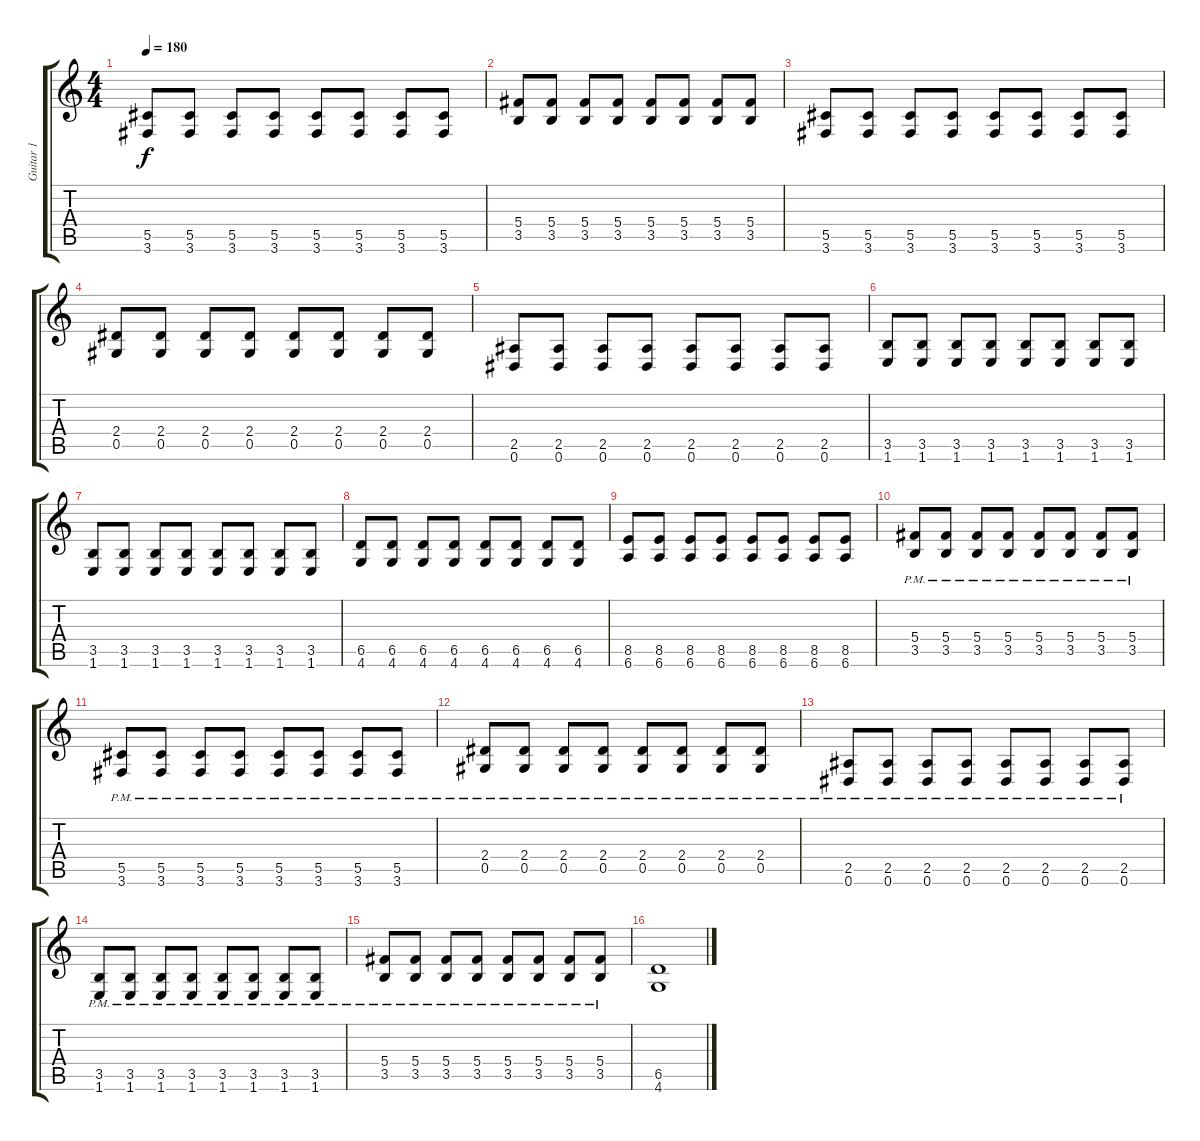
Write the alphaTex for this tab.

\track ("Guitar 1" "Guitar 1") {instrument overdrivenguitar}
\staff {score tabs}
\tuning (Eb4 Bb3 Gb3 Db3 Ab2 Eb2) {hide}
\ts (4 4)
\tempo 180
\clef g2
\ks c
(5.5 3.6).8{dy f} (5.5 3.6).8 (5.5 3.6).8 (5.5 3.6).8 (5.5 3.6).8 (5.5 3.6).8 (5.5 3.6).8 (5.5 3.6).8 |
(5.4 3.5).8 (5.4 3.5).8 (5.4 3.5).8 (5.4 3.5).8 (5.4 3.5).8 (5.4 3.5).8 (5.4 3.5).8 (5.4 3.5).8 |
(5.5 3.6).8 (5.5 3.6).8 (5.5 3.6).8 (5.5 3.6).8 (5.5 3.6).8 (5.5 3.6).8 (5.5 3.6).8 (5.5 3.6).8 |
(2.4 0.5).8 (2.4 0.5).8 (2.4 0.5).8 (2.4 0.5).8 (2.4 0.5).8 (2.4 0.5).8 (2.4 0.5).8 (2.4 0.5).8 |
(2.5 0.6).8 (2.5 0.6).8 (2.5 0.6).8 (2.5 0.6).8 (2.5 0.6).8 (2.5 0.6).8 (2.5 0.6).8 (2.5 0.6).8 |
(3.5 1.6).8 (3.5 1.6).8 (3.5 1.6).8 (3.5 1.6).8 (3.5 1.6).8 (3.5 1.6).8 (3.5 1.6).8 (3.5 1.6).8 |
(3.5 1.6).8 (3.5 1.6).8 (3.5 1.6).8 (3.5 1.6).8 (3.5 1.6).8 (3.5 1.6).8 (3.5 1.6).8 (3.5 1.6).8 |
(6.5 4.6).8 (6.5 4.6).8 (6.5 4.6).8 (6.5 4.6).8 (6.5 4.6).8 (6.5 4.6).8 (6.5 4.6).8 (6.5 4.6).8 |
(8.5 6.6).8 (8.5 6.6).8 (8.5 6.6).8 (8.5 6.6).8 (8.5 6.6).8 (8.5 6.6).8 (8.5 6.6).8 (8.5 6.6).8 |
(5.4{pm} 3.5{pm}).8 (5.4{pm} 3.5{pm}).8 (5.4{pm} 3.5{pm}).8 (5.4{pm} 3.5{pm}).8 (5.4{pm} 3.5{pm}).8 (5.4{pm} 3.5{pm}).8 (5.4{pm} 3.5{pm}).8 (5.4{pm} 3.5{pm}).8 |
(5.5{pm} 3.6{pm}).8 (5.5{pm} 3.6{pm}).8 (5.5{pm} 3.6{pm}).8 (5.5{pm} 3.6{pm}).8 (5.5{pm} 3.6{pm}).8 (5.5{pm} 3.6{pm}).8 (5.5{pm} 3.6{pm}).8 (5.5{pm} 3.6{pm}).8 |
(2.4{pm} 0.5{pm}).8 (2.4{pm} 0.5{pm}).8 (2.4{pm} 0.5{pm}).8 (2.4{pm} 0.5{pm}).8 (2.4{pm} 0.5{pm}).8 (2.4{pm} 0.5{pm}).8 (2.4{pm} 0.5{pm}).8 (2.4{pm} 0.5{pm}).8 |
(2.5{pm} 0.6{pm}).8 (2.5{pm} 0.6{pm}).8 (2.5{pm} 0.6{pm}).8 (2.5{pm} 0.6{pm}).8 (2.5{pm} 0.6{pm}).8 (2.5{pm} 0.6{pm}).8 (2.5{pm} 0.6{pm}).8 (2.5{pm} 0.6{pm}).8 |
(3.5{pm} 1.6{pm}).8 (3.5{pm} 1.6{pm}).8 (3.5{pm} 1.6{pm}).8 (3.5{pm} 1.6{pm}).8 (3.5{pm} 1.6{pm}).8 (3.5{pm} 1.6{pm}).8 (3.5{pm} 1.6{pm}).8 (3.5{pm} 1.6{pm}).8 |
(5.4{pm} 3.5{pm}).8 (5.4{pm} 3.5{pm}).8 (5.4{pm} 3.5{pm}).8 (5.4{pm} 3.5{pm}).8 (5.4{pm} 3.5{pm}).8 (5.4{pm} 3.5{pm}).8 (5.4{pm} 3.5{pm}).8 (5.4{pm} 3.5{pm}).8 |
(6.5 4.6).1
